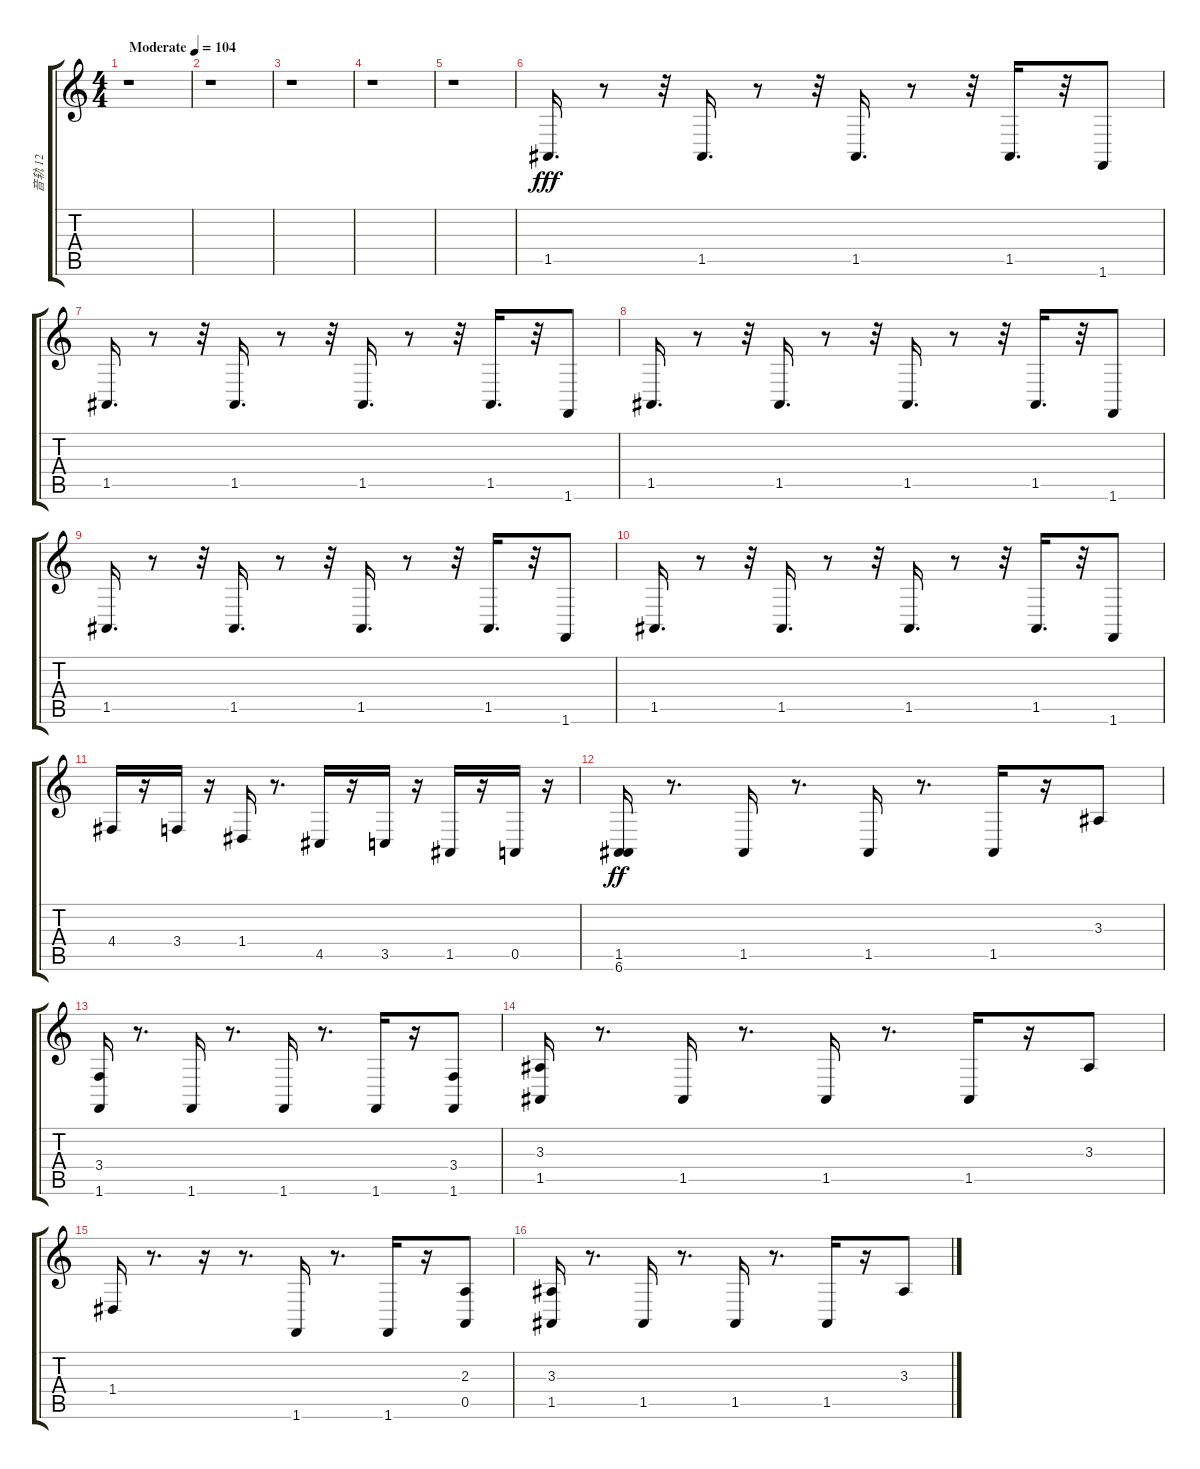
\track ("音轨 12" "音轨 12") {instrument stringensemble1}
\staff {score tabs}
\tuning (E4 B3 G3 D3 A2 E2) {hide}
\ts (4 4)
\tempo (104 "Moderate")
\clef g2
\ks c
r.1{dy fff instrument stringensemble1} |
r.1 |
r.1 |
r.1 |
r.1 |
1.5.16{d txt ""} r.8 r.32 1.5.16{d} r.8 r.32 1.5.16{d} r.8 r.32 1.5.16{d} r.32 1.6.8 |
1.5.16{d} r.8 r.32 1.5.16{d} r.8 r.32 1.5.16{d} r.8 r.32 1.5.16{d} r.32 1.6.8 |
1.5.16{d} r.8 r.32 1.5.16{d} r.8 r.32 1.5.16{d} r.8 r.32 1.5.16{d} r.32 1.6.8 |
1.5.16{d} r.8 r.32 1.5.16{d} r.8 r.32 1.5.16{d} r.8 r.32 1.5.16{d} r.32 1.6.8 |
1.5.16{d} r.8 r.32 1.5.16{d} r.8 r.32 1.5.16{d} r.8 r.32 1.5.16{d} r.32 1.6.8 |
4.4.16 r.16 3.4.16 r.16 1.4.16 r.8{d} 4.5.16 r.16 3.5.16 r.16 1.5.16 r.16 0.5.16 r.16 |
(1.5 6.6).16{dy ff} r.8{d} 1.5.16 r.8{d} 1.5.16 r.8{d} 1.5.16 r.16 3.3.8 |
(3.4 1.6).16 r.8{d} 1.6.16 r.8{d} 1.6.16 r.8{d} 1.6.16 r.16 (3.4 1.6).8 |
(3.3 1.5).16 r.8{d} 1.5.16 r.8{d} 1.5.16 r.8{d} 1.5.16 r.16 3.3.8 |
1.4.16 r.8{d} r.16 r.8{d} 1.6.16 r.8{d} 1.6.16 r.16 (2.3 0.5).8 |
(3.3 1.5).16 r.8{d} 1.5.16 r.8{d} 1.5.16 r.8{d} 1.5.16 r.16 3.3.8
